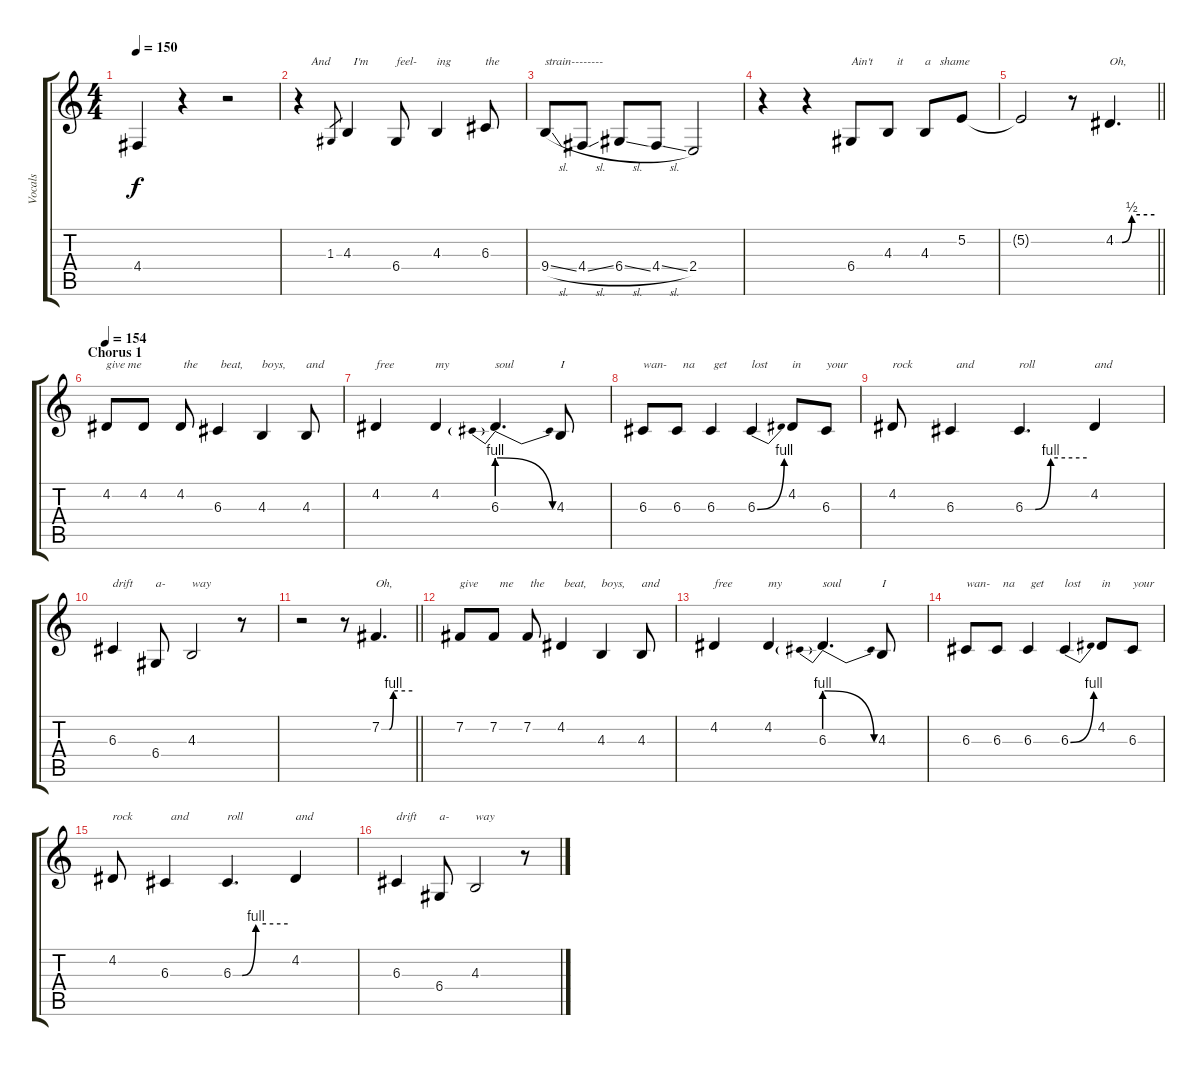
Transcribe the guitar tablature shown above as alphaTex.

\track ("Vocals" "Vocals") {instrument clarinet}
\staff {score tabs}
\tuning (E4 B3 G3 D3 A2 E2) {hide}
\ts (4 4)
\tempo 150
\clef g2
\ks c
4.4{t}.4{dy f} r.4 r.2 |
r.4{txt "    And"} 1.3.8{gr} 4.3.4{txt "  I'm"} 6.4.8{txt "feel-"} 4.3.4{txt "ing"} 6.3.8{txt "the"} |
9.4{sl}.8{txt "strain--------"} 4.4{sl}.8 6.4{sl}.8 4.4{sl}.8 2.4.2 |
r.4 r.4 6.4.8{txt "Ain't"} 4.3.8{txt "   it"} 4.3.8{txt "a   shame"} 5.2.8 |
\barLineRight lightlight
5.2{t}.2 r.8 4.2{be (custom 0 0 10 0 25 2 60 2)}.4{d txt "Oh,"} |
\section ("" "Chorus 1")
\tempo 154
4.2.8{txt "give me"} 4.2.8 4.2.8{txt " the"} 6.3.4{txt " beat,"} 4.3.4{txt "boys,"} 4.3.8{txt "and"} |
4.2.4{txt "free"} 4.2.4{txt "my"} 6.3{be (prebendrelease 0 4 60 0)}.4{d txt "soul"} 4.3.8{txt "I"} |
6.3.8{txt "wan-"} 6.3.8{txt "  na"} 6.3.4{txt " get"} 6.3{be (bend 0 0 60 4)}.4{txt "lost"} 4.2.8{txt "in"} 6.3.8{txt "your"} |
4.2.8{txt "rock"} 6.3.4{txt "  and"} 6.3{be (custom 0 0 10 0 25 4 60 4)}.4{d txt "roll"} 4.2.4{txt "and"} |
6.3.4{txt "drift"} 6.4.8{txt "a-"} 4.3.2{txt "way"} r.8 |
\barLineRight lightlight
r.2 r.8 7.2{be (custom 0 0 15 0 23 4 60 4)}.4{d txt "Oh,"} |
7.2.8{txt "give"} 7.2.8{txt "  me"} 7.2.8{txt " the"} 4.2.4{txt " beat,"} 4.3.4{txt "boys,"} 4.3.8{txt "and"} |
4.2.4{txt "free"} 4.2.4{txt "my"} 6.3{be (prebendrelease 0 4 60 0)}.4{d txt "soul"} 4.3.8{txt "I"} |
6.3.8{txt "wan-"} 6.3.8{txt "  na"} 6.3.4{txt " get"} 6.3{be (bend 0 0 60 4)}.4{txt "lost"} 4.2.8{txt "in"} 6.3.8{txt "your"} |
4.2.8{txt "rock"} 6.3.4{txt "  and"} 6.3{be (custom 0 0 10 0 25 4 60 4)}.4{d txt "roll"} 4.2.4{txt "and"} |
6.3.4{txt "drift"} 6.4.8{txt "a-"} 4.3.2{txt "way"} r.8
